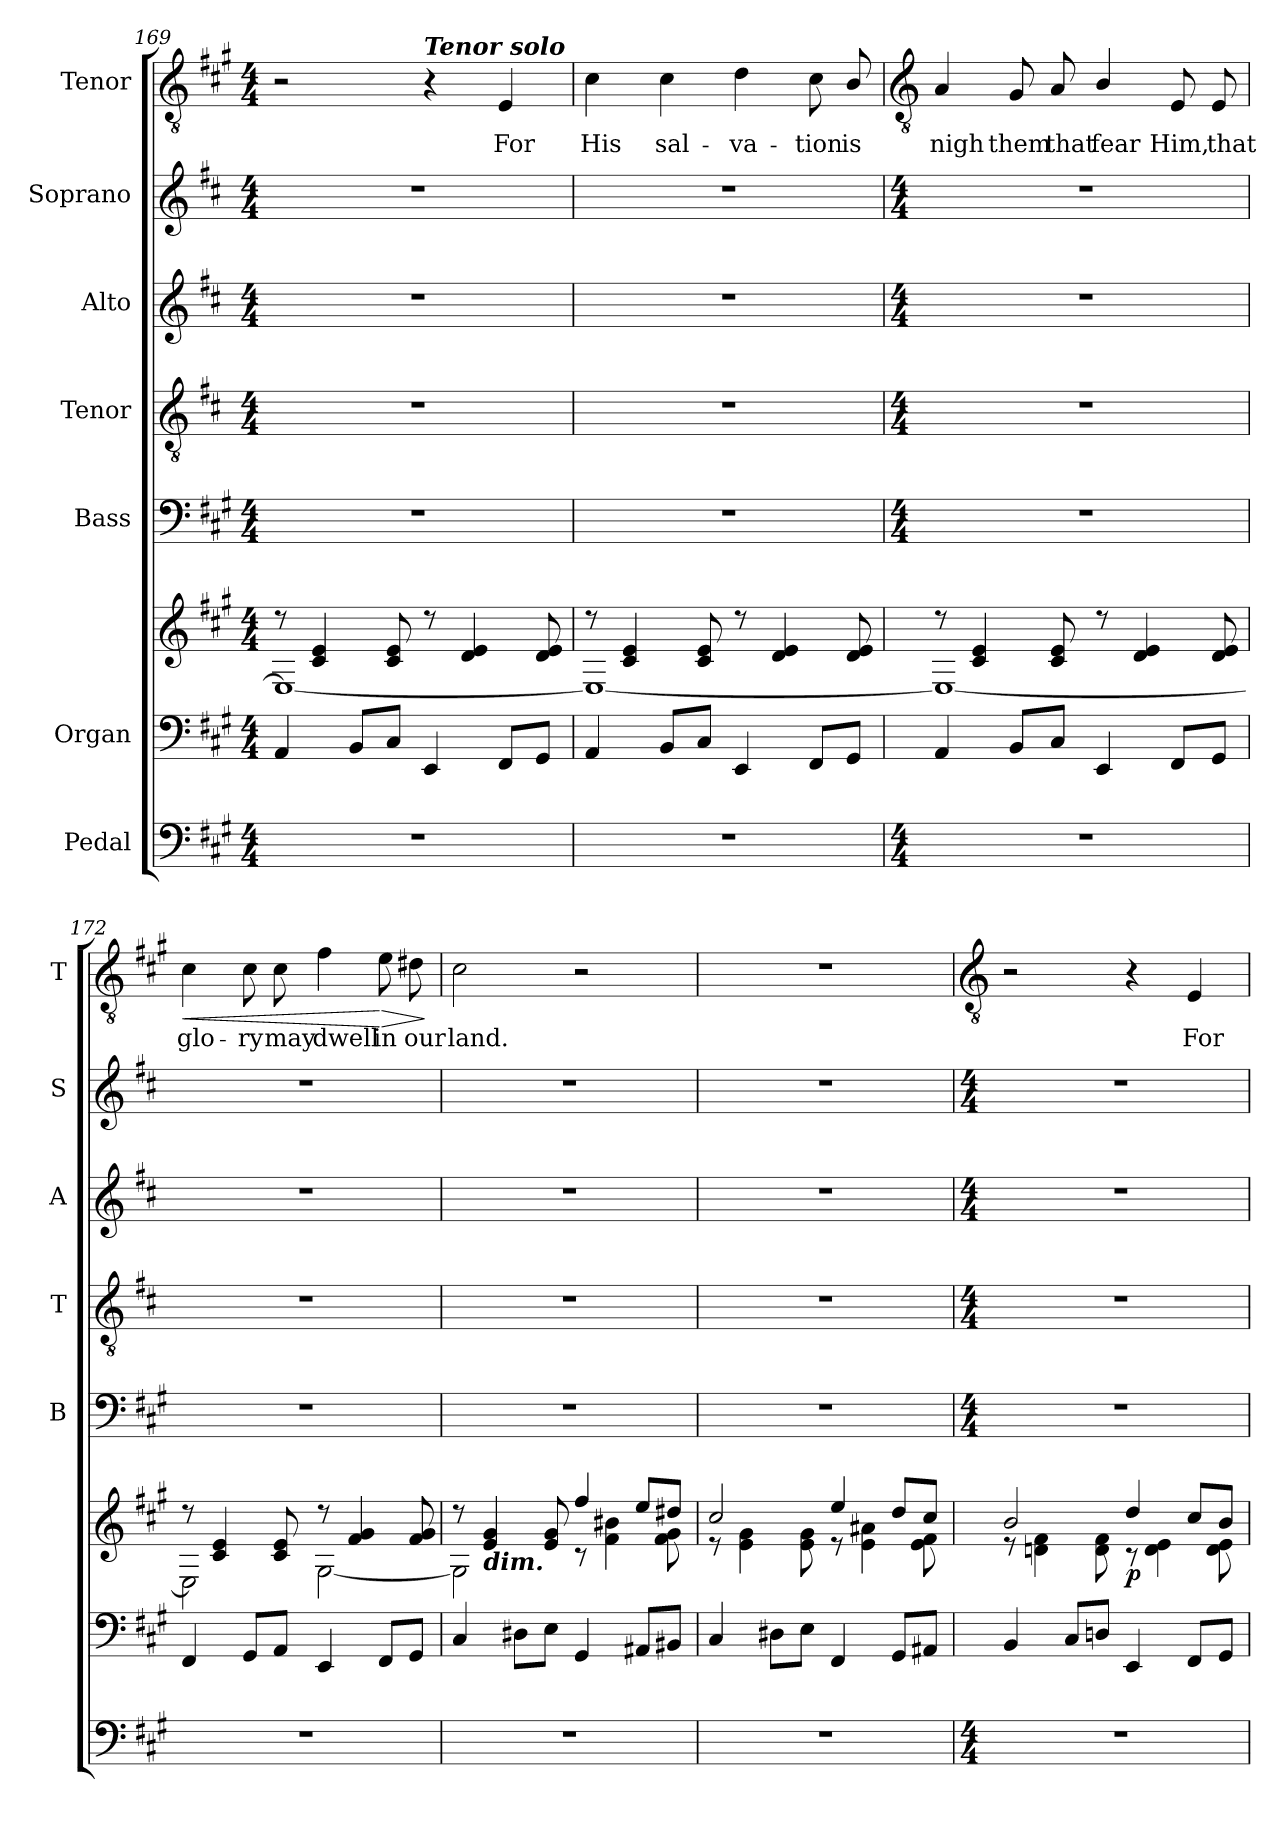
**kern	**kern	**kern	**dynam	**kern	**kern	**kern	**kern	**kern	**text	**dynam
*part7	*part6	*part6	*part6	*part5	*part4	*part3	*part2	*part1	*part1	*part1
*staff8	*staff7	*staff6	*staff6/7	*staff5	*staff4	*staff3	*staff2	*staff1	*staff1	*staff1
*I"Pedal	*I"Organ	*	*	*I"Bass	*I"Tenor	*I"Alto	*I"Soprano	*I"Tenor	*	*
*	*	*	*	*I'B	*I'T	*I'A	*I'S	*I'T	*	*
*clefF4	*clefF4	*clefG2	*	*clefF4	*clefGv2	*clefG2	*clefG2	*clefGv2	*	*
*k[f#c#g#]	*k[f#c#g#]	*k[f#c#g#]	*	*k[f#c#g#]	*k[f#c#]	*k[f#c#]	*k[f#c#]	*k[f#c#g#]	*	*
*A:	*A:	*A:	*	*A:	*D:	*D:	*D:	*A:	*	*
*M4/4	*M4/4	*M4/4	*	*M4/4	*M4/4	*M4/4	*M4/4	*M4/4	*	*
=169	=169	=169	=169	=169	=169	=169	=169	=169	=169	=169
*	*^	*^	*	*	*	*	*	*	*	*
1r	4AA/	1ryy	8r	1E\_	.	1r	1r	1r	1r	2r	.	.
.	.	.	4c#/ 4e/	.	.	.	.	.	.	.	.	.
.	8BB/L	.	.	.	.	.	.	.	.	.	.	.
.	8C#/J	.	8c#/ 8e/	.	.	.	.	.	.	.	.	.
!	!	!	!	!	!	!	!	!	!	!LO:TX:a:Bi:t=Tenor solo	!	!
.	4EE/	.	8r	.	.	.	.	.	.	4r	.	.
.	.	.	4d/ 4e/	.	.	.	.	.	.	.	.	.
!	!	!	!	!	!	!	!	!	!	!	!LO:LY:b	!
.	8FF#/L	.	.	.	.	.	.	.	.	4E	For	.
.	8GG#/J	.	8d/ 8e/	.	.	.	.	.	.	.	.	.
=170	=170	=170	=170	=170	=170	=170	=170	=170	=170	=170	=170	=170
!	!	!	!	!	!	!	!	!	!	!	!LO:LY:b	!
1r	4AA/	1ryy	8r	1E\_	.	1r	1r	1r	1r	4c#	His	.
.	.	.	4c#/ 4e/	.	.	.	.	.	.	.	.	.
!	!	!	!	!	!	!	!	!	!	!	!LO:LY:b	!
.	8BB/L	.	.	.	.	.	.	.	.	4c#	sal-	.
.	8C#/J	.	8c#/ 8e/	.	.	.	.	.	.	.	.	.
!	!	!	!	!	!	!	!	!	!	!	!LO:LY:b	!
.	4EE/	.	8r	.	.	.	.	.	.	4d	-va-	.
.	.	.	4d/ 4e/	.	.	.	.	.	.	.	.	.
!	!	!	!	!	!	!	!	!	!	!	!LO:LY:b	!
.	8FF#/L	.	.	.	.	.	.	.	.	8c#	-tion	.
!	!	!	!	!	!	!	!	!	!	!	!LO:LY:b	!
.	8GG#/J	.	8d/ 8e/	.	.	.	.	.	.	8B/	is	.
*	*v	*v	*	*	*	*	*	*	*	*	*	*
!!LO:LB:g=z
=171	=171	=171	=171	=171	=171	=171	=171	=171	=171	=171	=171
*	*	*	*	*	*	*	*	*	*clefGv2	*	*
*M4/4	*	*	*	*	*M4/4	*M4/4	*M4/4	*M4/4	*	*	*
!	!	!	!	!	!	!	!	!	!	!LO:LY:b	!
1r	4AA	8r	1E\_	.	1r	1r	1r	1r	4A	nigh	.
.	.	4c#/ 4e/	.	.	.	.	.	.	.	.	.
!	!	!	!	!	!	!	!	!	!	!LO:LY:b	!
.	8BBL	.	.	.	.	.	.	.	8G#	them	.
!	!	!	!	!	!	!	!	!	!	!LO:LY:b	!
.	8C#J	8c#/ 8e/	.	.	.	.	.	.	8A	that	.
!	!	!	!	!	!	!	!	!	!	!LO:LY:b	!
.	4EE	8r	.	.	.	.	.	.	4B/	fear	.
.	.	4d/ 4e/	.	.	.	.	.	.	.	.	.
!	!	!	!	!	!	!	!	!	!	!LO:LY:b	!
.	8FF#L	.	.	.	.	.	.	.	8E	Him,	.
!	!	!	!	!	!	!	!	!	!	!LO:LY:b	!
.	8GG#J	8d/ 8e/	.	.	.	.	.	.	8E	that	.
=172	=172	=172	=172	=172	=172	=172	=172	=172	=172	=172	=172
!	!	!	!	!	!	!	!	!	!	!LO:LY:b	!LO:HP:b
1r	4FF#	8r	2E\]	.	1r	1r	1r	1r	4c#	glo-	<
.	.	4c#/ 4e/	.	.	.	.	.	.	.	.	.
!	!	!	!	!	!	!	!	!	!	!LO:LY:b	!
.	8GG#L	.	.	.	.	.	.	.	8c#	-ry	.
!	!	!	!	!	!	!	!	!	!	!LO:LY:b	!
.	8AAJ	8c#/ 8e/	.	.	.	.	.	.	8c#	may	.
!	!	!	!	!	!	!	!	!	!	!LO:LY:b	!
.	4EE	8r	[2G#\	.	.	.	.	.	4f#	dwell	.
.	.	4f#/ 4g#/	.	.	.	.	.	.	.	.	.
!	!	!	!	!	!	!	!	!	!	!LO:LY:b	!LO:HP:n=1:b
.	8FF#L	.	.	.	.	.	.	.	8e	in	[ >
!	!	!	!	!	!	!	!	!	!	!LO:LY:b	!
.	8GG#J	8f#/ 8g#/	.	.	.	.	.	.	8d#X	our	.
*	*	*v	*v	*	*	*	*	*	*	*	*
.	.	.	.	.	.	.	.	.	.	]
=173	=173	=173	=173	=173	=173	=173	=173	=173	=173	=173
*	*	*^	*	*	*	*	*	*	*	*
!	!	!	!	!	!	!	!	!	!	!LO:LY:b	!
1r	4C#	8r	2G#\]	.	1r	1r	1r	1r	2c#	land.	.
!	!	!LO:TX:b:Bi:t=dim.	!	!	!	!	!	!	!	!	!
.	.	4e/ 4g#/	.	.	.	.	.	.	.	.	.
.	8D#XL	.	.	.	.	.	.	.	.	.	.
.	8EJ	8e/ 8g#/	.	.	.	.	.	.	.	.	.
.	4GG#	4ff#/	8r	.	.	.	.	.	2r	.	.
.	.	.	4f#\ 4b#X\	.	.	.	.	.	.	.	.
.	8AA#XL	8ee/L	.	.	.	.	.	.	.	.	.
.	8BB#XJ	8dd#X/J	8f#\ 8g#\	.	.	.	.	.	.	.	.
=174	=174	=174	=174	=174	=174	=174	=174	=174	=174	=174	=174
1r	4C#	2cc#/	8r	.	1r	1r	1r	1r	1r	.	.
.	.	.	4e\ 4g#\	.	.	.	.	.	.	.	.
.	8D#XL	.	.	.	.	.	.	.	.	.	.
.	8EJ	.	8e\ 8g#\	.	.	.	.	.	.	.	.
.	4FF#	4ee/	8r	.	.	.	.	.	.	.	.
.	.	.	4e\ 4a#X\	.	.	.	.	.	.	.	.
.	8GG#L	8dd/L	.	.	.	.	.	.	.	.	.
.	8AA#XJ	8cc#/J	8e\ 8f#\	.	.	.	.	.	.	.	.
!!LO:LB:g=z
=175	=175	=175	=175	=175	=175	=175	=175	=175	=175	=175	=175
*	*	*	*	*	*	*	*	*	*clefGv2	*	*
*M4/4	*	*	*	*	*M4/4	*M4/4	*M4/4	*M4/4	*	*	*
1r	4BB	2b/	8r	.	1r	1r	1r	1r	2r	.	.
.	.	.	4dn\ 4f#\	.	.	.	.	.	.	.	.
.	8C#L	.	.	.	.	.	.	.	.	.	.
.	8DnJ	.	8d\ 8f#\	.	.	.	.	.	.	.	.
!	!	!	!	!LO:DY:b	!	!	!	!	!	!	!
.	4EE	4dd/	8r	p	.	.	.	.	4r	.	.
.	.	.	4d\ 4e\	.	.	.	.	.	.	.	.
!	!	!	!	!	!	!	!	!	!	!LO:LY:b	!
.	8FF#L	8cc#/L	.	.	.	.	.	.	4E	For	.
.	8GG#J	8b/J	8d\ 8e\	.	.	.	.	.	.	.	.
*	*	*v	*v	*	*	*	*	*	*	*	*
=	=	=	=	=	=	=	=	=	=	=
*-	*-	*-	*-	*-	*-	*-	*-	*-	*-	*-
